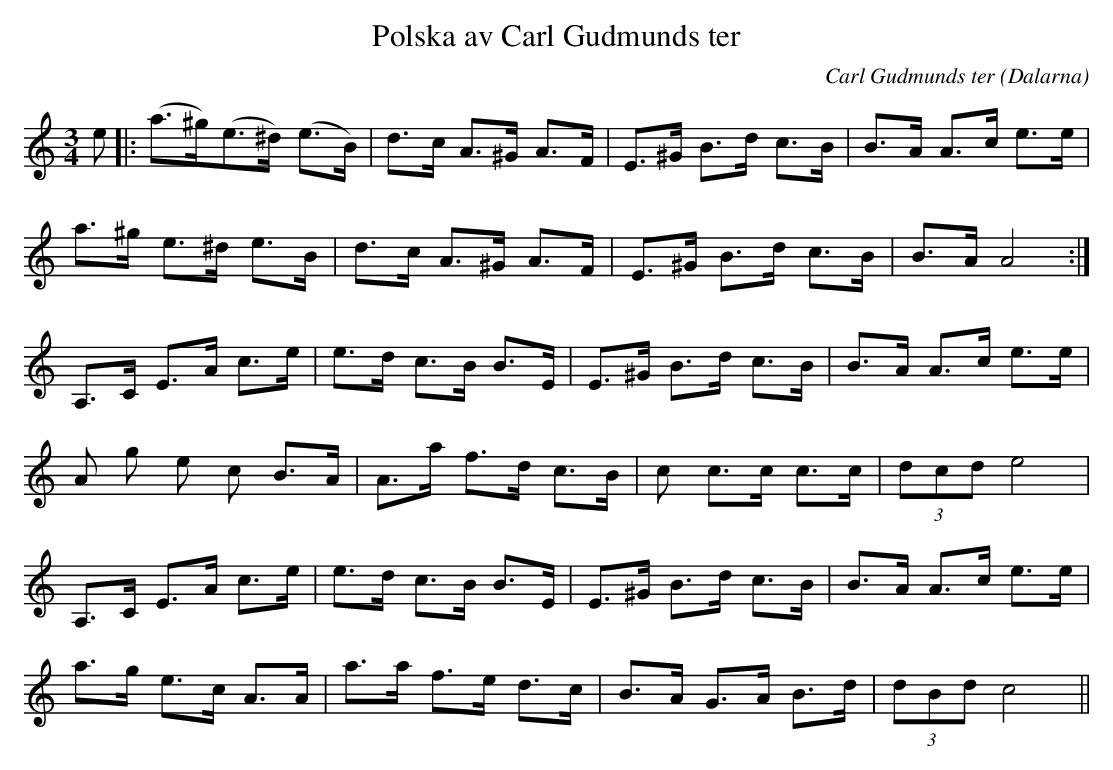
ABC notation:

X:1
T:Polska av Carl Gudmunds ter
C:Carl Gudmunds ter
O:Dalarna
M:3/4
L:1/8
K:Am
e|:(a>^g)(e>^d) (e>B)|d>c A>^G A>F|E>^G B>d c>B|B>A A>c e>e|
a>^g e>^d e>B|d>c A>^G A>F|E>^G B>d c>B|B>A A4:|
A,>C E>A c>e|e>d c>B B>E|E>^G B>d c>B|B>A A>c e>e|
A g e c B>A|A>a f>d c>B|c c>c c>c|(3 dcd e4|
A,>C E>A c>e|e>d c>B B>E|E>^G B>d c>B|B>A A>c e>e|
a>g e>c A>A|a>a f>e d>c|B>A G>A B>d|(3 dBd c4||
